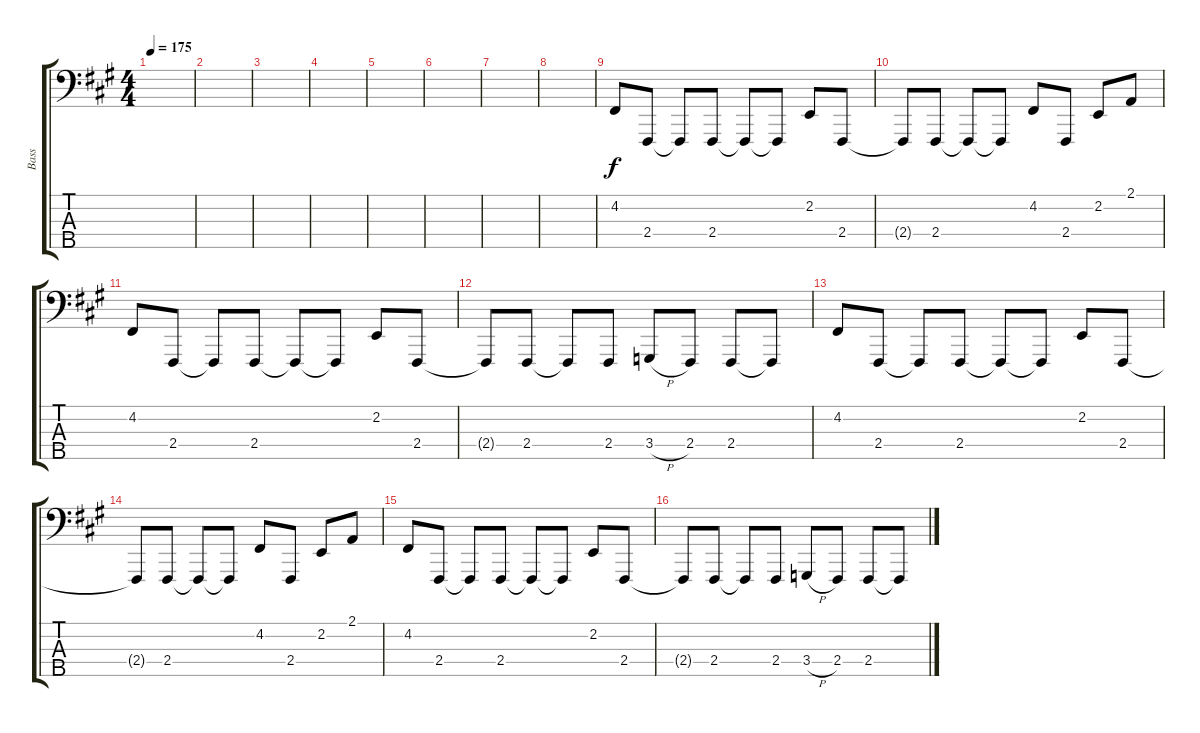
\track ("Bass " "Bass ") {instrument lead2sawtooth}
\staff {score tabs}
\tuning (G2 D2 A1 E1 B0) {hide}
\ts (4 4)
\tempo 175
\clef f4
\ks f#minor
|
|
|
|
|
|
|
|
4.2.8 2.4.8 2.4{t}.8 2.4.8 2.4{t}.8 2.4{t}.8 2.2.8 2.4.8 |
2.4{t}.8 2.4.8 2.4{t}.8 2.4{t}.8 4.2.8 2.4.8 2.2.8 2.1.8 |
4.2.8 2.4.8 2.4{t}.8 2.4.8 2.4{t}.8 2.4{t}.8 2.2.8 2.4.8 |
2.4{t}.8 2.4.8 2.4{t}.8 2.4.8 3.4{h}.8 2.4.8 2.4.8 2.4{t}.8 |
4.2.8 2.4.8 2.4{t}.8 2.4.8 2.4{t}.8 2.4{t}.8 2.2.8 2.4.8 |
2.4{t}.8 2.4.8 2.4{t}.8 2.4{t}.8 4.2.8 2.4.8 2.2.8 2.1.8 |
4.2.8 2.4.8 2.4{t}.8 2.4.8 2.4{t}.8 2.4{t}.8 2.2.8 2.4.8 |
2.4{t}.8 2.4.8 2.4{t}.8 2.4.8 3.4{h}.8 2.4.8 2.4.8 2.4{t}.8
